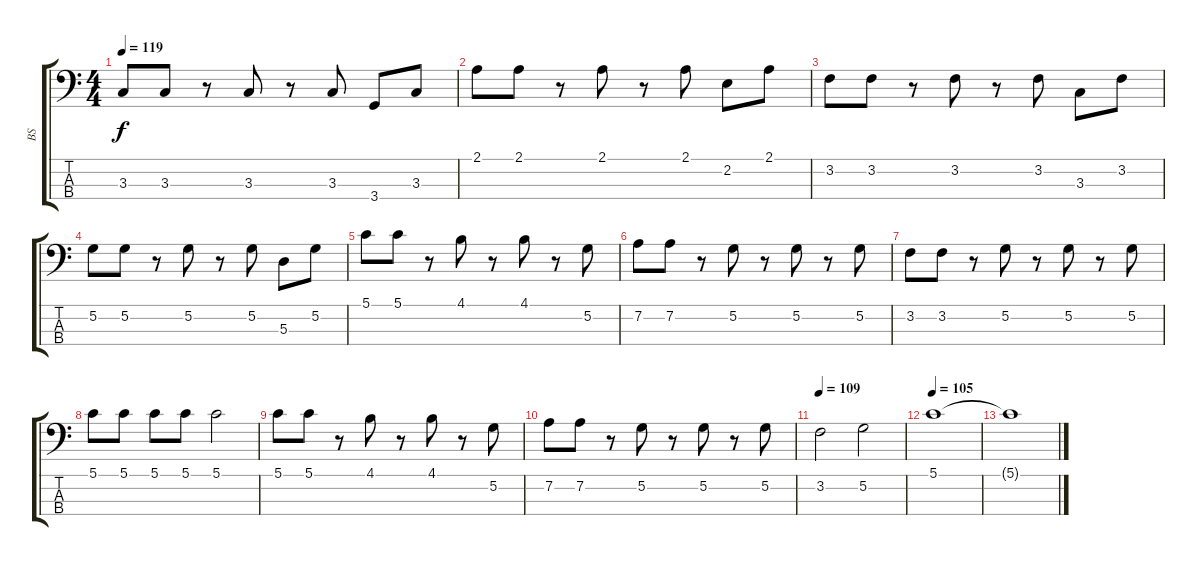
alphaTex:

\track ("BS" "BS") {instrument electricbassfinger}
\staff {score tabs}
\tuning (G2 D2 A1 E1) {hide}
\ts (4 4)
\tempo 119
\clef f4
\ks c
3.3.8{dy f} 3.3.8 r.8 3.3.8 r.8 3.3.8 3.4.8 3.3.8 |
2.1.8 2.1.8 r.8 2.1.8 r.8 2.1.8 2.2.8 2.1.8 |
3.2.8 3.2.8 r.8 3.2.8 r.8 3.2.8 3.3.8 3.2.8 |
5.2.8 5.2.8 r.8 5.2.8 r.8 5.2.8 5.3.8 5.2.8 |
5.1.8 5.1.8 r.8 4.1.8 r.8 4.1.8 r.8 5.2.8 |
7.2.8 7.2.8 r.8 5.2.8 r.8 5.2.8 r.8 5.2.8 |
3.2.8 3.2.8 r.8 5.2.8 r.8 5.2.8 r.8 5.2.8 |
5.1.8 5.1.8 5.1.8 5.1.8 5.1.2 |
5.1.8 5.1.8 r.8 4.1.8 r.8 4.1.8 r.8 5.2.8 |
7.2.8 7.2.8 r.8 5.2.8 r.8 5.2.8 r.8 5.2.8 |
\tempo 109
3.2.2 5.2.2 |
\tempo 105
5.1.1 |
5.1{t}.1
